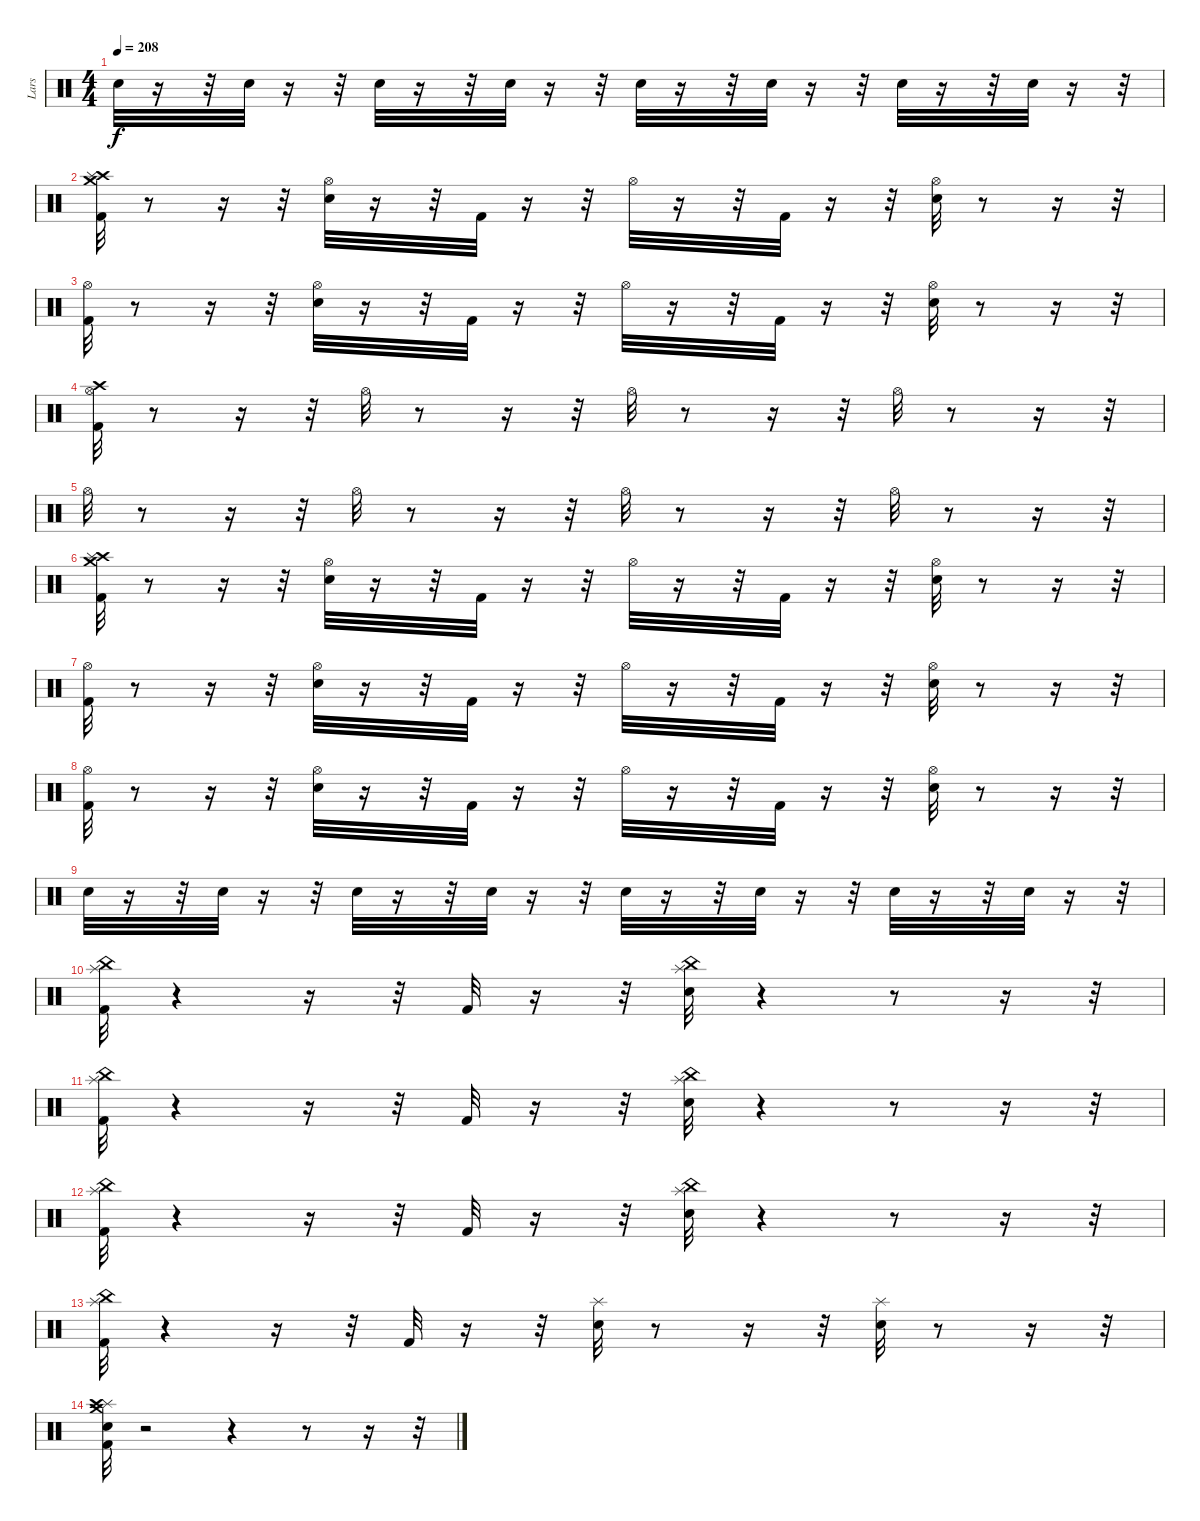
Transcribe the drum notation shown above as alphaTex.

\track ("Lars" "Lars") {instrument percussion}
\staff {score}
\articulation defaults
\ts (4 4)
\tempo 208
\clef neutral
\ks c "Snare (hit) 2".32{dy f}
r.16 r.32 "Snare (hit) 2".32 r.16 r.32 "Snare (hit) 2".32 r.16 r.32 "Snare (hit) 2".32 r.16 r.32 "Snare (hit) 2".32 r.16 r.32 "Snare (hit) 2".32 r.16 r.32 "Snare (hit) 2".32 r.16 r.32 "Snare (hit) 2".32 r.16 r.32 |
("Kick (hit) 2" "Crash high (hit)" "Crash medium (hit)" "Splash (hit)").32 r.8 r.16 r.32 ("Snare (hit) 2" "Hi-Hat (open)").32 r.16 r.32 "Kick (hit) 2".32 r.16 r.32 "Hi-Hat (open)".32 r.16 r.32 "Kick (hit) 2".32 r.16 r.32 ("Snare (hit) 2" "Hi-Hat (open)").32 r.8 r.16 r.32 |
("Kick (hit) 2" "Hi-Hat (open)").32 r.8 r.16 r.32 ("Snare (hit) 2" "Hi-Hat (open)").32 r.16 r.32 "Kick (hit) 2".32 r.16 r.32 "Hi-Hat (open)".32 r.16 r.32 "Kick (hit) 2".32 r.16 r.32 ("Snare (hit) 2" "Hi-Hat (open)").32 r.8 r.16 r.32 |
("Hi-Hat (open)" "Crash high (hit)" "Kick (hit) 2").32 r.8 r.16 r.32 "Hi-Hat (open)".32 r.8 r.16 r.32 "Hi-Hat (open)".32 r.8 r.16 r.32 "Hi-Hat (open)".32 r.8 r.16 r.32 |
"Hi-Hat (open)".32 r.8 r.16 r.32 "Hi-Hat (open)".32 r.8 r.16 r.32 "Hi-Hat (open)".32 r.8 r.16 r.32 "Hi-Hat (open)".32 r.8 r.16 r.32 |
("Kick (hit) 2" "Crash high (hit)" "Crash medium (hit)" "Splash (hit)").32 r.8 r.16 r.32 ("Snare (hit) 2" "Hi-Hat (open)").32 r.16 r.32 "Kick (hit) 2".32 r.16 r.32 "Hi-Hat (open)".32 r.16 r.32 "Kick (hit) 2".32 r.16 r.32 ("Snare (hit) 2" "Hi-Hat (open)").32 r.8 r.16 r.32 |
("Kick (hit) 2" "Hi-Hat (open)").32 r.8 r.16 r.32 ("Snare (hit) 2" "Hi-Hat (open)").32 r.16 r.32 "Kick (hit) 2".32 r.16 r.32 "Hi-Hat (open)".32 r.16 r.32 "Kick (hit) 2".32 r.16 r.32 ("Snare (hit) 2" "Hi-Hat (open)").32 r.8 r.16 r.32 |
("Kick (hit) 2" "Hi-Hat (open)").32 r.8 r.16 r.32 ("Snare (hit) 2" "Hi-Hat (open)").32 r.16 r.32 "Kick (hit) 2".32 r.16 r.32 "Hi-Hat (open)".32 r.16 r.32 "Kick (hit) 2".32 r.16 r.32 ("Snare (hit) 2" "Hi-Hat (open)").32 r.8 r.16 r.32 |
"Snare (hit) 2".32 r.16 r.32 "Snare (hit) 2".32 r.16 r.32 "Snare (hit) 2".32 r.16 r.32 "Snare (hit) 2".32 r.16 r.32 "Snare (hit) 2".32 r.16 r.32 "Snare (hit) 2".32 r.16 r.32 "Snare (hit) 2".32 r.16 r.32 "Snare (hit) 2".32 r.16 r.32 |
("Kick (hit) 2" "China (hit)" "Splash (hit)").32 r.4 r.16 r.32 "Kick (hit) 2".32 r.16 r.32 ("Snare (hit) 2" "China (hit)" "Splash (hit)").32 r.4 r.8 r.16 r.32 |
("Kick (hit) 2" "China (hit)" "Splash (hit)").32 r.4 r.16 r.32 "Kick (hit) 2".32 r.16 r.32 ("Snare (hit) 2" "China (hit)" "Splash (hit)").32 r.4 r.8 r.16 r.32 |
("Kick (hit) 2" "China (hit)" "Splash (hit)").32 r.4 r.16 r.32 "Kick (hit) 2".32 r.16 r.32 ("Snare (hit) 2" "China (hit)" "Splash (hit)").32 r.4 r.8 r.16 r.32 |
("Kick (hit) 2" "China (hit)" "Splash (hit)").32 r.4 r.16 r.32 "Kick (hit) 2".32 r.16 r.32 ("Snare (hit) 2" "Splash (hit)").32 r.8 r.16 r.32 ("Splash (hit)" "Snare (hit) 2").32 r.8 r.16 r.32 |
("Splash (hit)" "Crash medium (hit)" "Snare (hit) 2" "Kick (hit) 2" "Crash high (hit)").32 r.2 r.4 r.8 r.16 r.32
